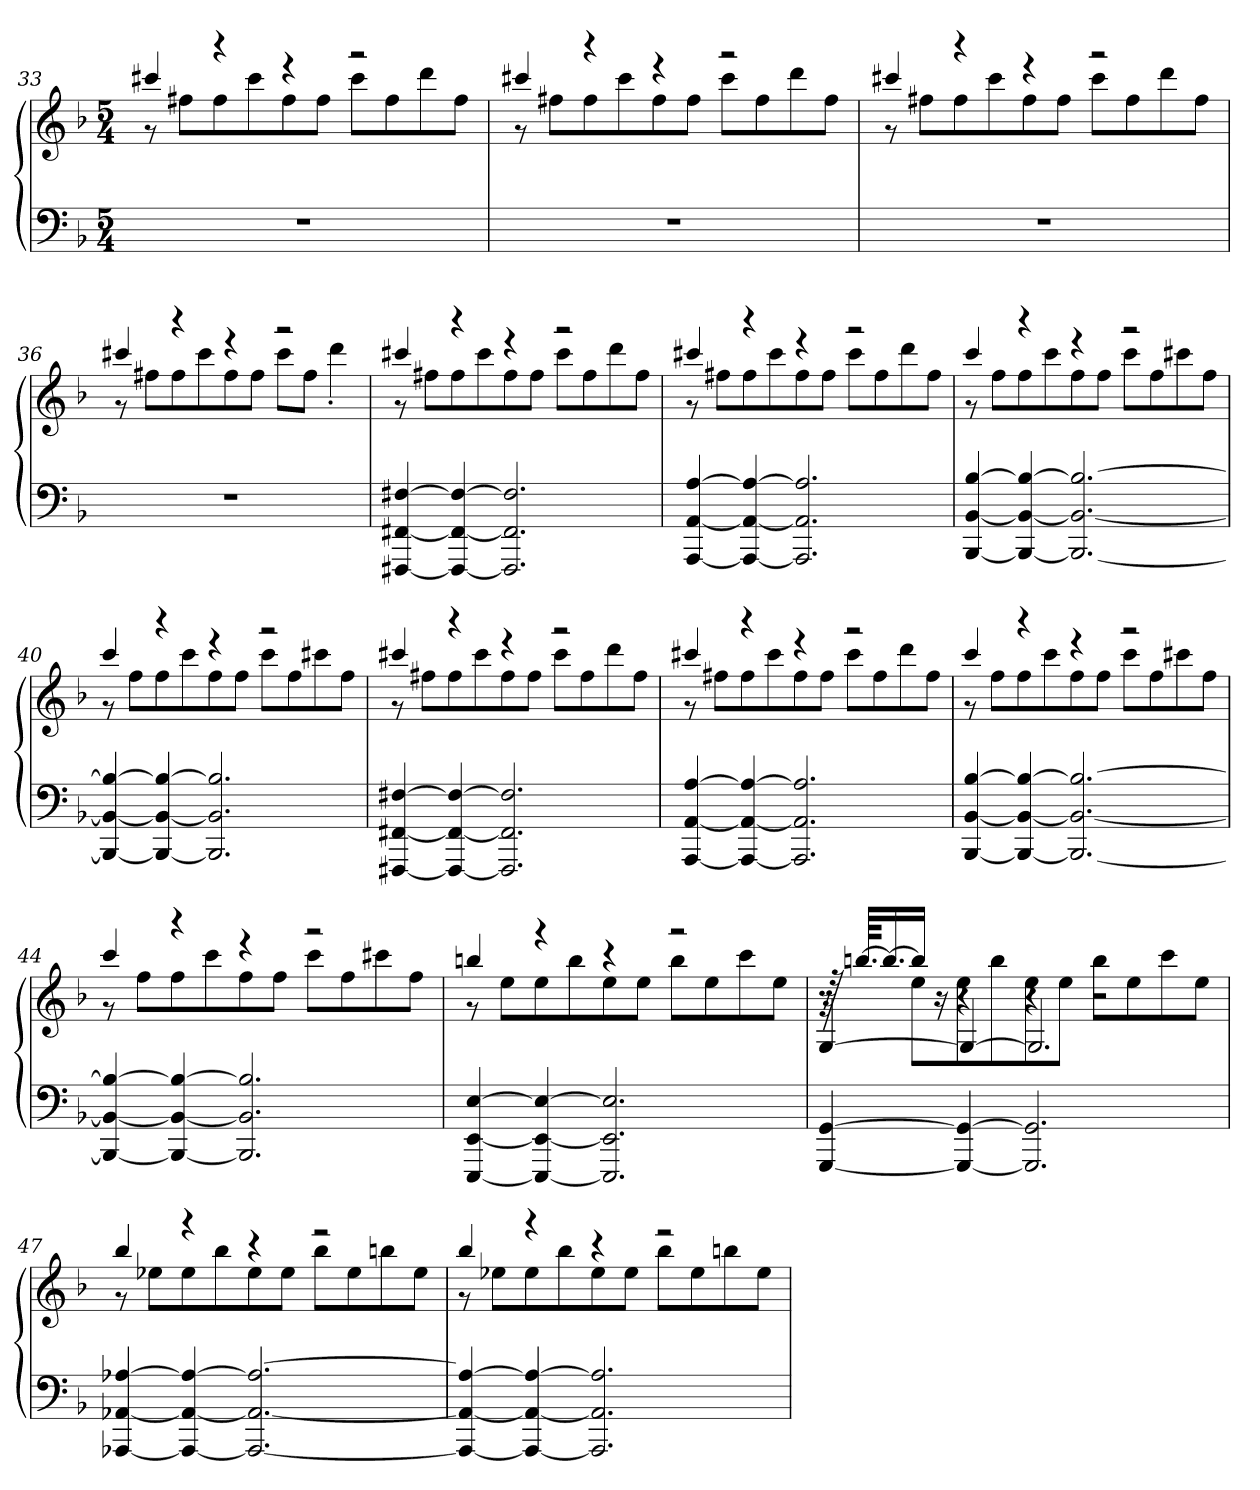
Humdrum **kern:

**kern	**kern
*part1	*part1
*staff2	*staff1
!!LO:LB:g=z
*clefF4	*clefG2
*k[b-]	*k[b-]
*M5/4	*M5/4
=33	=33
*	*^
4%5r	4ccc#X/	8r
.	.	8ff#X\L
.	4r	8ff#\
.	.	8ccc#\
.	4r	8ff#\
.	.	8ff#\J
.	2r	8ccc#\L
.	.	8ff#\
.	.	8ddd\
.	.	8ff#\J
=34	=34	=34
4%5r	4ccc#X/	8r
.	.	8ff#X\L
.	4r	8ff#\
.	.	8ccc#\
.	4r	8ff#\
.	.	8ff#\J
.	2r	8ccc#\L
.	.	8ff#\
.	.	8ddd\
.	.	8ff#\J
=35	=35	=35
4%5r	4ccc#X/	8r
.	.	8ff#X\L
.	4r	8ff#\
.	.	8ccc#\
.	4r	8ff#\
.	.	8ff#\J
.	2r	8ccc#\L
.	.	8ff#\
.	.	8ddd\
.	.	8ff#\J
!!LO:PB:g=z	!!
=36	=36	=36
4%5r	4ccc#X/	8r
.	.	8ff#X\L
.	4r	8ff#\
.	.	8ccc#\
.	4r	8ff#\
.	.	8ff#\J
.	2r	8ccc#\L
.	.	8ff#\J
.	.	4ddd'\
=37	=37	=37
[4FFF#X/ [4FF#X/ [4F#X/	4ccc#X/	8r
.	.	8ff#X\L
4FFF#_/ 4FF#_/ 4F#_/	4r	8ff#\
.	.	8ccc#\
2.FFF#]/ 2.FF#]/ 2.F#]/	4r	8ff#\
.	.	8ff#\J
.	2r	8ccc#\L
.	.	8ff#\
.	.	8ddd\
.	.	8ff#\J
=38	=38	=38
[4AAA/ [4AA/ [4A/	4ccc#X/	8r
.	.	8ff#X\L
4AAA_/ 4AA_/ 4A_/	4r	8ff#\
.	.	8ccc#\
2.AAA]/ 2.AA]/ 2.A]/	4r	8ff#\
.	.	8ff#\J
.	2r	8ccc#\L
.	.	8ff#\
.	.	8ddd\
.	.	8ff#\J
!!LO:LB:g=z	!!
=39	=39	=39
[4BBB-/ [4BB-/ [4B-/	4ccc/	8r
.	.	8ff\L
4BBB-_/ 4BB-_/ 4B-_/	4r	8ff\
.	.	8ccc\
2.BBB-_/ 2.BB-_/ 2.B-_/	4r	8ff\
.	.	8ff\J
.	2r	8ccc\L
.	.	8ff\
.	.	8ccc#X\
.	.	8ff\J
=40	=40	=40
4BBB-_/ 4BB-_/ 4B-_/	4ccc/	8r
.	.	8ff\L
4BBB-_/ 4BB-_/ 4B-_/	4r	8ff\
.	.	8ccc\
2.BBB-]/ 2.BB-]/ 2.B-]/	4r	8ff\
.	.	8ff\J
.	2r	8ccc\L
.	.	8ff\
.	.	8ccc#X\
.	.	8ff\J
=41	=41	=41
[4FFF#X/ [4FF#X/ [4F#X/	4ccc#X/	8r
.	.	8ff#X\L
4FFF#_/ 4FF#_/ 4F#_/	4r	8ff#\
.	.	8ccc#\
2.FFF#]/ 2.FF#]/ 2.F#]/	4r	8ff#\
.	.	8ff#\J
.	2r	8ccc#\L
.	.	8ff#\
.	.	8ddd\
.	.	8ff#\J
!!LO:LB:g=z	!!
=42	=42	=42
[4AAA/ [4AA/ [4A/	4ccc#X/	8r
.	.	8ff#X\L
4AAA_/ 4AA_/ 4A_/	4r	8ff#\
.	.	8ccc#\
2.AAA]/ 2.AA]/ 2.A]/	4r	8ff#\
.	.	8ff#\J
.	2r	8ccc#\L
.	.	8ff#\
.	.	8ddd\
.	.	8ff#\J
=43	=43	=43
[4BBB-/ [4BB-/ [4B-/	4ccc/	8r
.	.	8ff\L
4BBB-_/ 4BB-_/ 4B-_/	4r	8ff\
.	.	8ccc\
2.BBB-_/ 2.BB-_/ 2.B-_/	4r	8ff\
.	.	8ff\J
.	2r	8ccc\L
.	.	8ff\
.	.	8ccc#X\
.	.	8ff\J
=44	=44	=44
4BBB-_/ 4BB-_/ 4B-_/	4ccc/	8r
.	.	8ff\L
4BBB-_/ 4BB-_/ 4B-_/	4r	8ff\
.	.	8ccc\
2.BBB-]/ 2.BB-]/ 2.B-]/	4r	8ff\
.	.	8ff\J
.	2r	8ccc\L
.	.	8ff\
.	.	8ccc#X\
.	.	8ff\J
=45	=45	=45
[4EEE/ [4EE/ [4E/	4bbn/	8r
.	.	8ee\L
4EEE_/ 4EE_/ 4E_/	4r	8ee\
.	.	8bb\
2.EEE]/ 2.EE]/ 2.E]/	4r	8ee\
.	.	8ee\J
.	2r	8bb\L
.	.	8ee\
.	.	8ccc\
.	.	8ee\J
!!LO:LB:g=z
=46	=46	=46
*	*	*^
[4GGG/ [4GG/	128r	8r	[4G/
.	[64.bbn/KKLL	.	.
.	16.bb/_	.	.
.	16bb/JJ]	8ee\L	.
.	16r	.	.
4GGG_/ 4GG_/	4r	8ee\	4G/_
.	.	8bb\	.
2.GGG]/ 2.GG]/	4r	8ee\	2.G/]
.	.	8ee\J	.
.	2r	8bb\L	.
.	.	8ee\	.
.	.	8ccc\	.
.	.	8ee\J	.
*	*	*v	*v
=47	=47	=47
[4AAA-X/ [4AA-X/ [4A-X/	4bb-/	8r
.	.	8ee-X\L
4AAA-_/ 4AA-_/ 4A-_/	4r	8ee-\
.	.	8bb-\
2.AAA-_/ 2.AA-_/ 2.A-_/	4r	8ee-\
.	.	8ee-\J
.	2r	8bb-\L
.	.	8ee-\
.	.	8bbn\
.	.	8ee-\J
=48	=48	=48
4AAA-_/ 4AA-_/ 4A-_/	4bb-/	8r
.	.	8ee-X\L
4AAA-_/ 4AA-_/ 4A-_/	4r	8ee-\
.	.	8bb-\
2.AAA-]/ 2.AA-]/ 2.A-]/	4r	8ee-\
.	.	8ee-\J
.	2r	8bb-\L
.	.	8ee-\
.	.	8bbn\
.	.	8ee-\J
*	*v	*v
=	=
*-	*-
